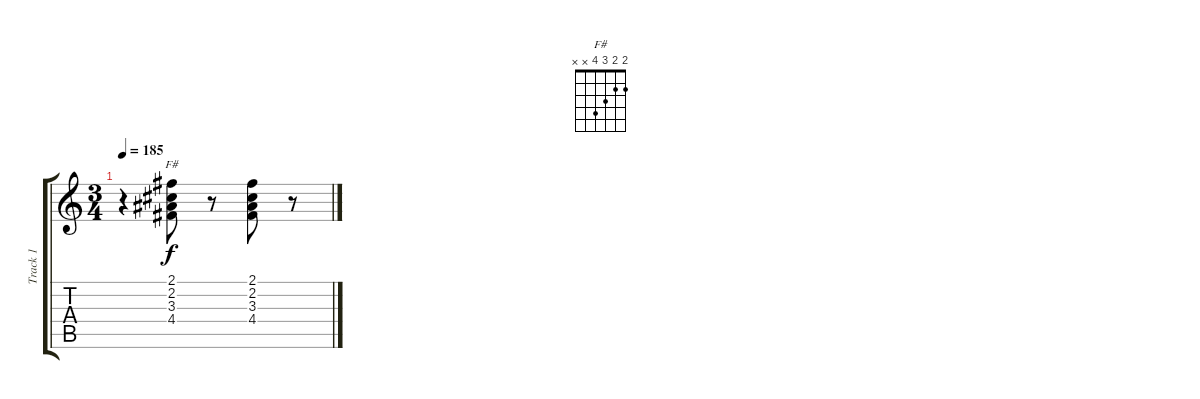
\track ("Track 1" "Track 1") {instrument electricguitarmuted}
\staff {score tabs}
\tuning (E4 B3 G3 D3 A2 E2) {hide}
\chord ("F#" 2 2 3 4 x x)
\ts (3 4)
\tempo 185
\clef g2
\ks c
r.4{dy f} (2.1 2.2 3.3 4.4).8{ch "F#"} r.8 (2.1 2.2 3.3 4.4).8 r.8
